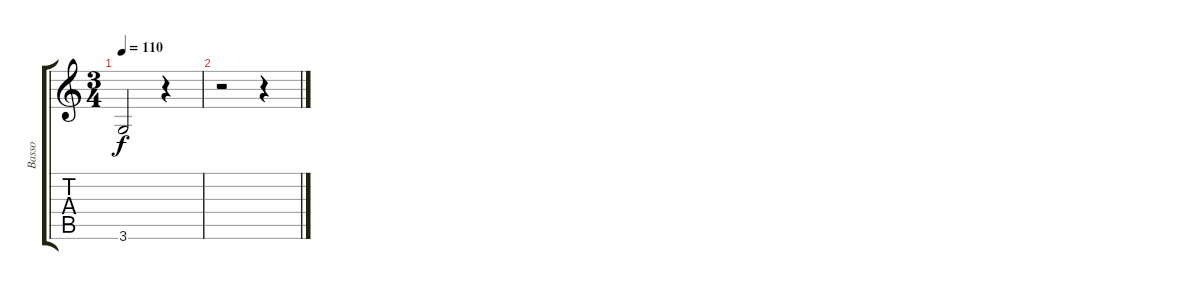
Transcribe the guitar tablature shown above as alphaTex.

\track ("Basso" "Basso") {instrument acousticbass}
\staff {score tabs}
\tuning (E4 B3 G3 D3 A2 E2) {hide}
\ts (3 4)
\tempo 110
\clef g2
\ks c
3.6.2{dy f} r.4 |
r.2 r.4
